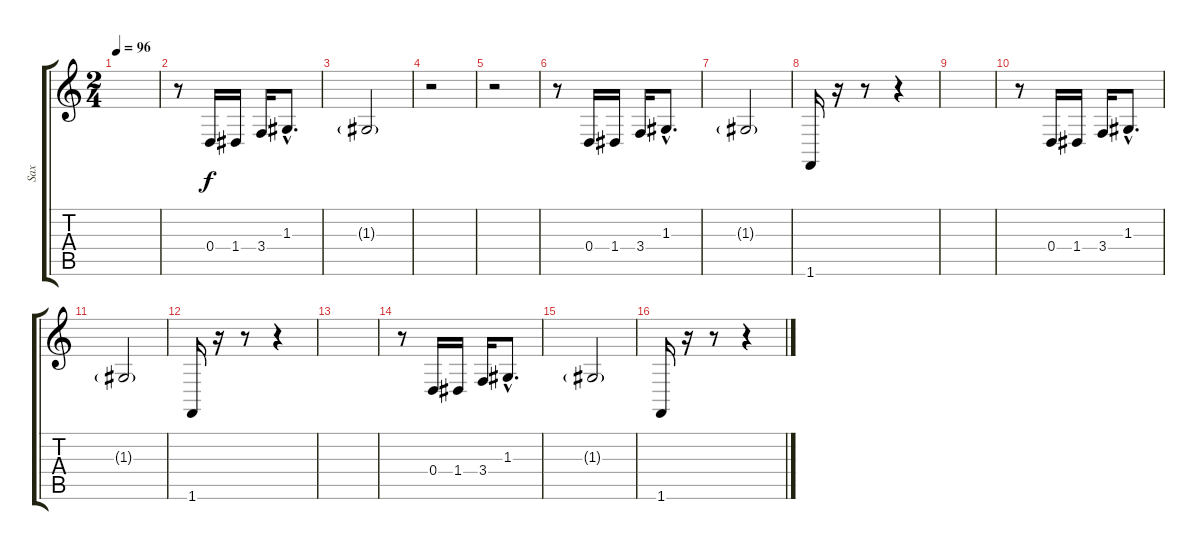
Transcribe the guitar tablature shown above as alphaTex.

\track ("Sax" "Sax") {instrument altosax}
\staff {score tabs}
\tuning (E4 B3 G3 D3 A2 E2) {hide}
\ts (2 4)
\tempo 96
\clef g2
\ks c
|
r.8 0.4.16 1.4.16 3.4.16 1.3{hac}.8{d} |
1.3{g}.2 |
r.2 |
r.2 |
r.8 0.4.16 1.4.16 3.4.16 1.3{hac}.8{d} |
1.3{g}.2 |
1.6.16 r.16 r.8 r.4 |
|
r.8 0.4.16 1.4.16 3.4.16 1.3{hac}.8{d} |
1.3{g}.2 |
1.6.16 r.16 r.8 r.4 |
|
r.8 0.4.16 1.4.16 3.4.16 1.3{hac}.8{d} |
1.3{g}.2 |
1.6.16 r.16 r.8 r.4
